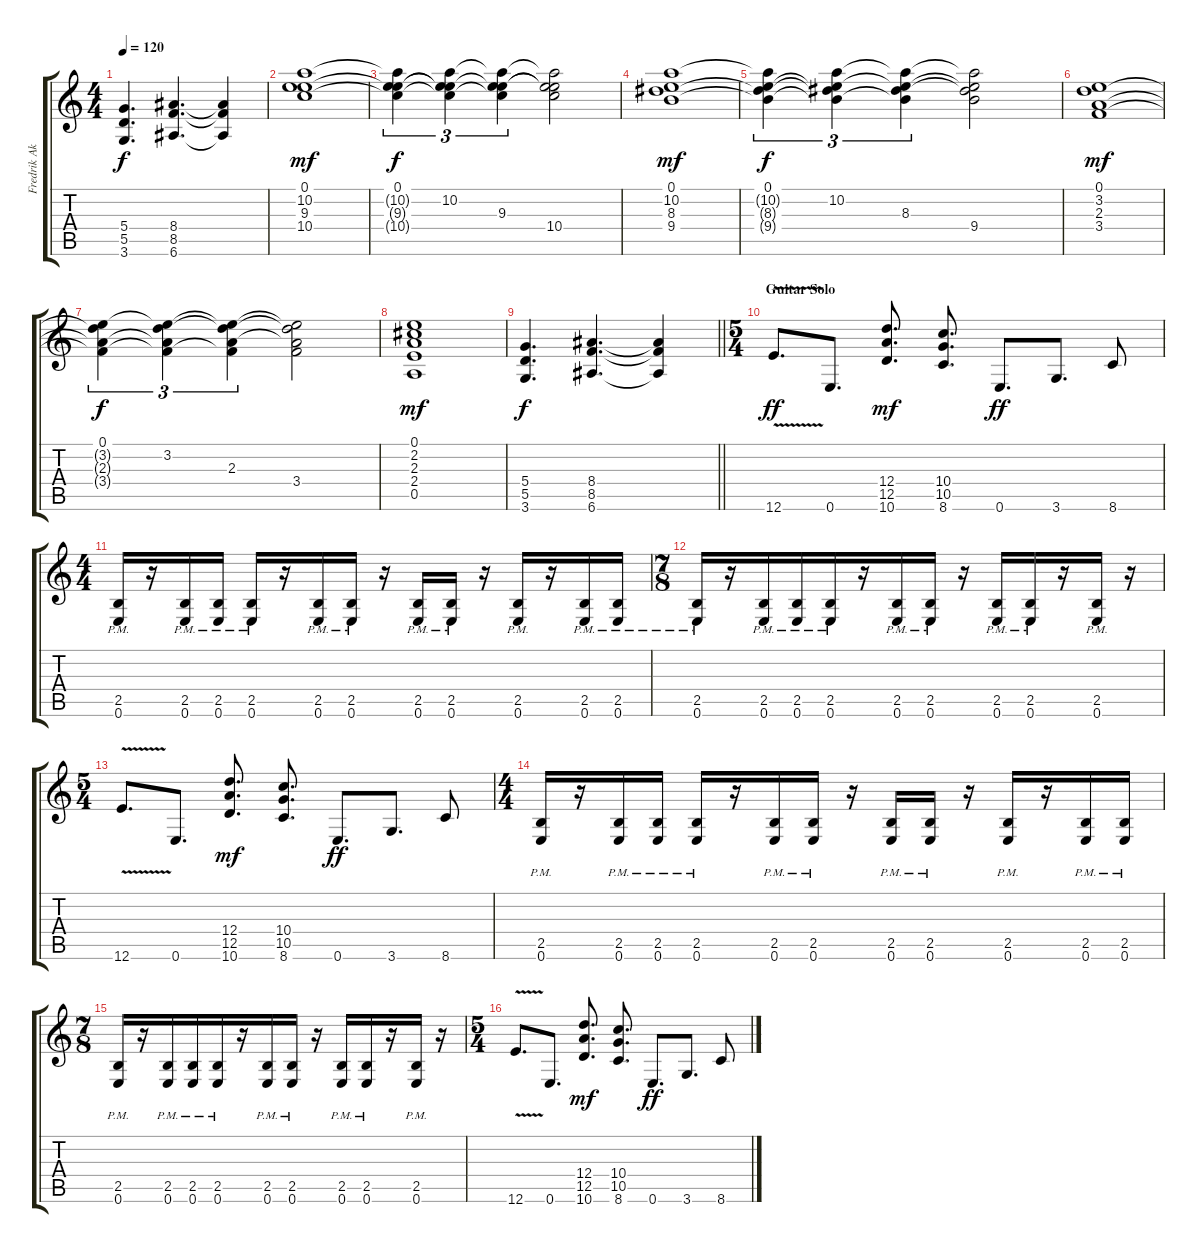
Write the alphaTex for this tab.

\track ("Fredrik Akesson - Electric Guitar 1" "Fredrik Ak") {instrument distortionguitar}
\staff {score tabs}
\tuning (E4 B3 G3 D3 A2 E2) {hide}
\ts (4 4)
\tempo 120
\clef g2
\ks c
(5.4 5.5 3.6).4{d dy f} (8.4 8.5 6.6).4{d} (8.4{t} 8.5{t} 6.6{t}).4 |
(0.1 10.2 9.3 10.4).1{dy mf} |
(0.1 10.2{t} 9.3{t} 10.4{t}).4{tu (3 2) dy f} (0.1{t} 10.2 9.3{t} 10.4{t}).4{tu (3 2)} (0.1{t} 10.2{t} 9.3 10.4{t}).4{tu (3 2)} (0.1{t} 10.2{t} 9.3{t} 10.4).2 |
(0.1 10.2 8.3 9.4).1{dy mf} |
(0.1 10.2{t} 8.3{t} 9.4{t}).4{tu (3 2) dy f} (0.1{t} 10.2 8.3{t} 9.4{t}).4{tu (3 2)} (0.1{t} 10.2{t} 8.3 9.4{t}).4{tu (3 2)} (0.1{t} 10.2{t} 8.3{t} 9.4).2 |
(0.1 3.2 2.3 3.4).1{dy mf} |
(0.1 3.2{t} 2.3{t} 3.4{t}).4{tu (3 2) dy f} (0.1{t} 3.2 2.3{t} 3.4{t}).4{tu (3 2)} (0.1{t} 3.2{t} 2.3 3.4{t}).4{tu (3 2)} (0.1{t} 3.2{t} 2.3{t} 3.4).2 |
(0.1 2.2 2.3 2.4 0.5).1{dy mf} |
\barLineRight lightlight
(5.4 5.5 3.6).4{d dy f} (8.4 8.5 6.6).4{d} (8.4{t} 8.5{t} 6.6{t}).4 |
\ts (5 4)
\section ("" "Guitar Solo")
12.6{v}.8{d dy ff volume 10} 0.6.8{d} (12.4 12.5 10.6).8{d dy mf} (10.4 10.5 8.6).8{d} 0.6.8{d dy ff} 3.6.8{d} 8.6.8 |
\ts (4 4)
(2.5{pm} 0.6{pm}).16 r.16 (2.5{pm} 0.6{pm}).16 (2.5{pm} 0.6{pm}).16 (2.5{pm} 0.6{pm}).16 r.16 (2.5{pm} 0.6{pm}).16 (2.5{pm} 0.6{pm}).16 r.16 (2.5{pm} 0.6{pm}).16 (2.5{pm} 0.6{pm}).16 r.16 (2.5{pm} 0.6{pm}).16 r.16 (2.5{pm} 0.6{pm}).16 (2.5{pm} 0.6{pm}).16 |
\ts (7 8)
(2.5{pm} 0.6{pm}).16 r.16 (2.5{pm} 0.6{pm}).16 (2.5{pm} 0.6{pm}).16 (2.5{pm} 0.6{pm}).16 r.16 (2.5{pm} 0.6{pm}).16 (2.5{pm} 0.6{pm}).16 r.16 (2.5{pm} 0.6{pm}).16 (2.5{pm} 0.6{pm}).16 r.16 (2.5{pm} 0.6{pm}).16 r.16 |
\ts (5 4)
12.6{v}.8{d} 0.6.8{d} (12.4 12.5 10.6).8{d dy mf} (10.4 10.5 8.6).8{d} 0.6.8{d dy ff} 3.6.8{d} 8.6.8 |
\ts (4 4)
(2.5{pm} 0.6{pm}).16 r.16 (2.5{pm} 0.6{pm}).16 (2.5{pm} 0.6{pm}).16 (2.5{pm} 0.6{pm}).16 r.16 (2.5{pm} 0.6{pm}).16 (2.5{pm} 0.6{pm}).16 r.16 (2.5{pm} 0.6{pm}).16 (2.5{pm} 0.6{pm}).16 r.16 (2.5{pm} 0.6{pm}).16 r.16 (2.5{pm} 0.6{pm}).16 (2.5{pm} 0.6{pm}).16 |
\ts (7 8)
(2.5{pm} 0.6{pm}).16 r.16 (2.5{pm} 0.6{pm}).16 (2.5{pm} 0.6{pm}).16 (2.5{pm} 0.6{pm}).16 r.16 (2.5{pm} 0.6{pm}).16 (2.5{pm} 0.6{pm}).16 r.16 (2.5{pm} 0.6{pm}).16 (2.5{pm} 0.6{pm}).16 r.16 (2.5{pm} 0.6{pm}).16 r.16 |
\ts (5 4)
12.6{v}.8{d} 0.6.8{d} (12.4 12.5 10.6).8{d dy mf} (10.4 10.5 8.6).8{d} 0.6.8{d dy ff} 3.6.8{d} 8.6.8
